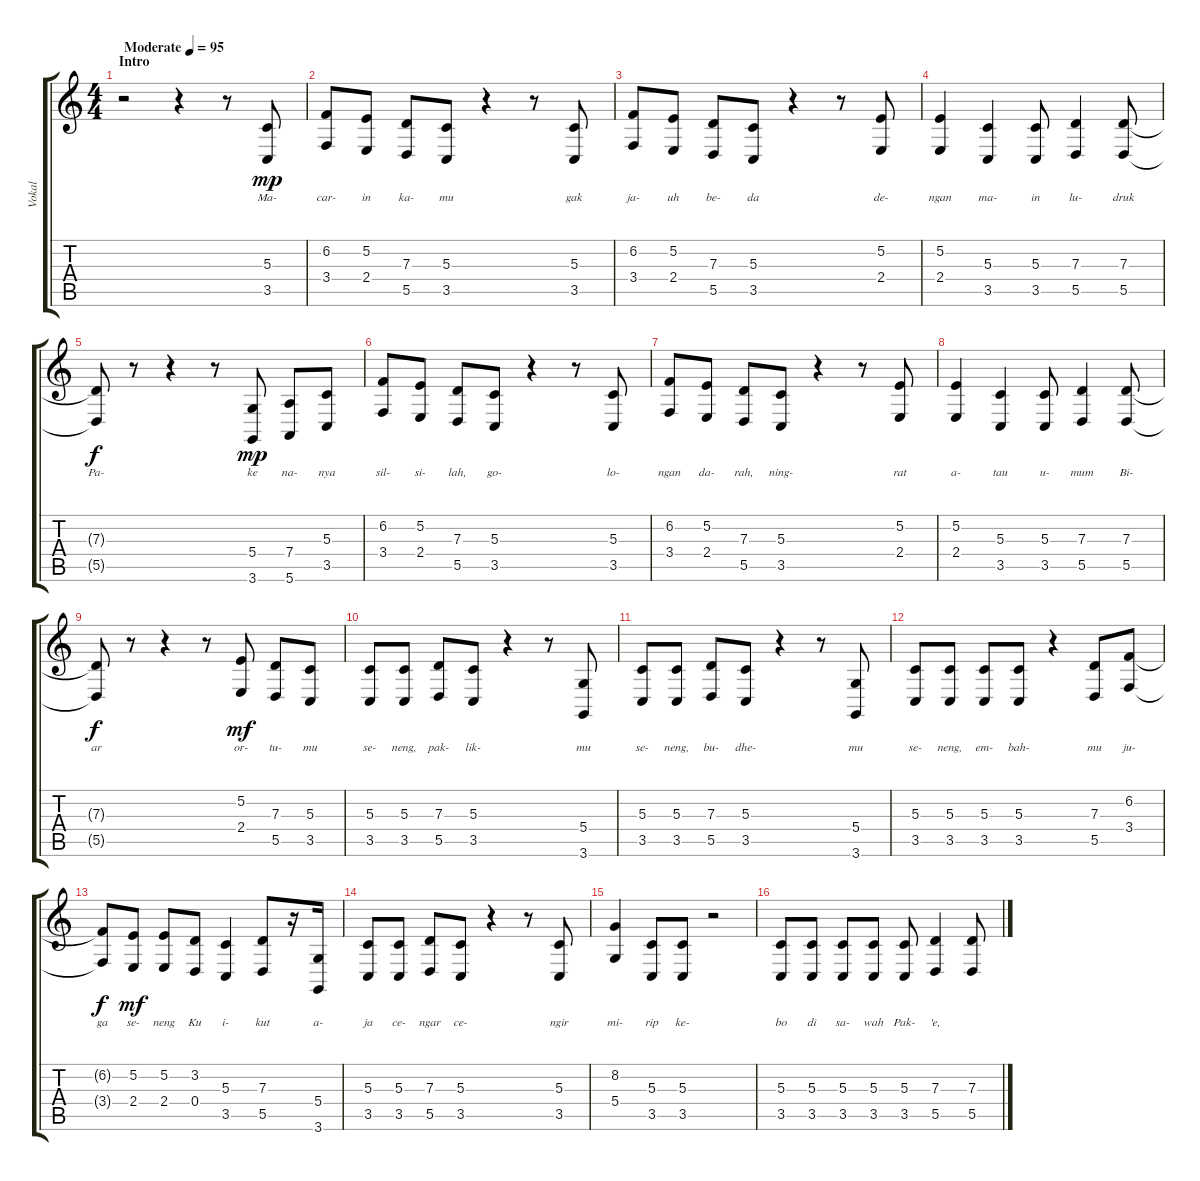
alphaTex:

\track ("Vokal" "Vokal") {instrument brasssection}
\staff {score tabs}
\tuning (E4 B3 G3 D3 A2 E2) {hide}
\ts (4 4)
\section ("" "Intro")
\tempo (95 "Moderate")
\clef g2
\ks c
r.2{dy mp instrument brasssection} r.4 r.8 (5.3 3.5).8{lyrics (0 "Ma-") lyrics (1 "") lyrics (2 "") lyrics (3 "") lyrics (4 "")} |
(6.2 3.4).8{lyrics (0 "car-") lyrics (1 "") lyrics (2 "") lyrics (3 "") lyrics (4 "")} (5.2 2.4).8{lyrics (0 "in") lyrics (1 "") lyrics (2 "") lyrics (3 "") lyrics (4 "")} (7.3 5.5).8{lyrics (0 "ka-") lyrics (1 "") lyrics (2 "") lyrics (3 "") lyrics (4 "")} (5.3 3.5).8{lyrics (0 "mu") lyrics (1 "") lyrics (2 "") lyrics (3 "") lyrics (4 "")} r.4 r.8 (5.3 3.5).8{lyrics (0 "gak") lyrics (1 "") lyrics (2 "") lyrics (3 "") lyrics (4 "")} |
(6.2 3.4).8{lyrics (0 "ja-") lyrics (1 "") lyrics (2 "") lyrics (3 "") lyrics (4 "")} (5.2 2.4).8{lyrics (0 "uh") lyrics (1 "") lyrics (2 "") lyrics (3 "") lyrics (4 "")} (7.3 5.5).8{lyrics (0 "be-") lyrics (1 "") lyrics (2 "") lyrics (3 "") lyrics (4 "")} (5.3 3.5).8{lyrics (0 "da") lyrics (1 "") lyrics (2 "") lyrics (3 "") lyrics (4 "")} r.4 r.8 (5.2 2.4).8{lyrics (0 "de-") lyrics (1 "") lyrics (2 "") lyrics (3 "") lyrics (4 "")} |
(5.2 2.4).4{lyrics (0 "ngan") lyrics (1 "") lyrics (2 "") lyrics (3 "") lyrics (4 "")} (5.3 3.5).4{lyrics (0 "ma-") lyrics (1 "") lyrics (2 "") lyrics (3 "") lyrics (4 "")} (5.3 3.5).8{lyrics (0 "in") lyrics (1 "") lyrics (2 "") lyrics (3 "") lyrics (4 "")} (7.3 5.5).4{lyrics (0 "lu-") lyrics (1 "") lyrics (2 "") lyrics (3 "") lyrics (4 "")} (7.3 5.5).8{lyrics (0 "druk") lyrics (1 "") lyrics (2 "") lyrics (3 "") lyrics (4 "")} |
(7.3{t} 5.5{t}).8{lyrics (0 "Pa-") lyrics (1 "") lyrics (2 "") lyrics (3 "") lyrics (4 "") dy f} r.8 r.4 r.8 (5.4 3.6).8{lyrics (0 "ke") lyrics (1 "") lyrics (2 "") lyrics (3 "") lyrics (4 "") dy mp} (7.4 5.6).8{lyrics (0 "na-") lyrics (1 "") lyrics (2 "") lyrics (3 "") lyrics (4 "")} (5.3 3.5).8{lyrics (0 "nya") lyrics (1 "") lyrics (2 "") lyrics (3 "") lyrics (4 "")} |
(6.2 3.4).8{lyrics (0 "sil-") lyrics (1 "") lyrics (2 "") lyrics (3 "") lyrics (4 "")} (5.2 2.4).8{lyrics (0 "si-") lyrics (1 "") lyrics (2 "") lyrics (3 "") lyrics (4 "")} (7.3 5.5).8{lyrics (0 "lah,") lyrics (1 "") lyrics (2 "") lyrics (3 "") lyrics (4 "")} (5.3 3.5).8{lyrics (0 "go-") lyrics (1 "") lyrics (2 "") lyrics (3 "") lyrics (4 "")} r.4 r.8 (5.3 3.5).8{lyrics (0 "lo-") lyrics (1 "") lyrics (2 "") lyrics (3 "") lyrics (4 "")} |
(6.2 3.4).8{lyrics (0 "ngan") lyrics (1 "") lyrics (2 "") lyrics (3 "") lyrics (4 "")} (5.2 2.4).8{lyrics (0 "da-") lyrics (1 "") lyrics (2 "") lyrics (3 "") lyrics (4 "")} (7.3 5.5).8{lyrics (0 "rah,") lyrics (1 "") lyrics (2 "") lyrics (3 "") lyrics (4 "")} (5.3 3.5).8{lyrics (0 "ning-") lyrics (1 "") lyrics (2 "") lyrics (3 "") lyrics (4 "")} r.4 r.8 (5.2 2.4).8{lyrics (0 "rat") lyrics (1 "") lyrics (2 "") lyrics (3 "") lyrics (4 "")} |
(5.2 2.4).4{lyrics (0 "a-") lyrics (1 "") lyrics (2 "") lyrics (3 "") lyrics (4 "")} (5.3 3.5).4{lyrics (0 "tau") lyrics (1 "") lyrics (2 "") lyrics (3 "") lyrics (4 "")} (5.3 3.5).8{lyrics (0 "u-") lyrics (1 "") lyrics (2 "") lyrics (3 "") lyrics (4 "")} (7.3 5.5).4{lyrics (0 "mum") lyrics (1 "") lyrics (2 "") lyrics (3 "") lyrics (4 "")} (7.3 5.5).8{lyrics (0 "Bi-") lyrics (1 "") lyrics (2 "") lyrics (3 "") lyrics (4 "")} |
(7.3{t} 5.5{t}).8{lyrics (0 "ar") lyrics (1 "") lyrics (2 "") lyrics (3 "") lyrics (4 "") dy f} r.8 r.4 r.8 (5.2 2.4).8{lyrics (0 "or-") lyrics (1 "") lyrics (2 "") lyrics (3 "") lyrics (4 "") dy mf} (7.3 5.5).8{lyrics (0 "tu-") lyrics (1 "") lyrics (2 "") lyrics (3 "") lyrics (4 "")} (5.3 3.5).8{lyrics (0 "mu") lyrics (1 "") lyrics (2 "") lyrics (3 "") lyrics (4 "")} |
(5.3 3.5).8{lyrics (0 "se-") lyrics (1 "") lyrics (2 "") lyrics (3 "") lyrics (4 "")} (5.3 3.5).8{lyrics (0 "neng,") lyrics (1 "") lyrics (2 "") lyrics (3 "") lyrics (4 "")} (7.3 5.5).8{lyrics (0 "pak-") lyrics (1 "") lyrics (2 "") lyrics (3 "") lyrics (4 "")} (5.3 3.5).8{lyrics (0 "lik-") lyrics (1 "") lyrics (2 "") lyrics (3 "") lyrics (4 "")} r.4 r.8 (5.4 3.6).8{lyrics (0 "mu") lyrics (1 "") lyrics (2 "") lyrics (3 "") lyrics (4 "")} |
(5.3 3.5).8{lyrics (0 "se-") lyrics (1 "") lyrics (2 "") lyrics (3 "") lyrics (4 "")} (5.3 3.5).8{lyrics (0 "neng,") lyrics (1 "") lyrics (2 "") lyrics (3 "") lyrics (4 "")} (7.3 5.5).8{lyrics (0 "bu-") lyrics (1 "") lyrics (2 "") lyrics (3 "") lyrics (4 "")} (5.3 3.5).8{lyrics (0 "dhe-") lyrics (1 "") lyrics (2 "") lyrics (3 "") lyrics (4 "")} r.4 r.8 (5.4 3.6).8{lyrics (0 "mu") lyrics (1 "") lyrics (2 "") lyrics (3 "") lyrics (4 "")} |
(5.3 3.5).8{lyrics (0 "se-") lyrics (1 "") lyrics (2 "") lyrics (3 "") lyrics (4 "")} (5.3 3.5).8{lyrics (0 "neng,") lyrics (1 "") lyrics (2 "") lyrics (3 "") lyrics (4 "")} (5.3 3.5).8{lyrics (0 "em-") lyrics (1 "") lyrics (2 "") lyrics (3 "") lyrics (4 "")} (5.3 3.5).8{lyrics (0 "bah-") lyrics (1 "") lyrics (2 "") lyrics (3 "") lyrics (4 "")} r.4 (7.3 5.5).8{lyrics (0 "mu") lyrics (1 "") lyrics (2 "") lyrics (3 "") lyrics (4 "")} (6.2 3.4).8{lyrics (0 "ju-") lyrics (1 "") lyrics (2 "") lyrics (3 "") lyrics (4 "")} |
(6.2{t} 3.4{t}).8{lyrics (0 "ga") lyrics (1 "") lyrics (2 "") lyrics (3 "") lyrics (4 "") dy f} (5.2 2.4).8{lyrics (0 "se-") lyrics (1 "") lyrics (2 "") lyrics (3 "") lyrics (4 "") dy mf} (5.2 2.4).8{lyrics (0 "neng") lyrics (1 "") lyrics (2 "") lyrics (3 "") lyrics (4 "")} (3.2 0.4).8{lyrics (0 "Ku") lyrics (1 "") lyrics (2 "") lyrics (3 "") lyrics (4 "")} (5.3 3.5).4{lyrics (0 "i-") lyrics (1 "") lyrics (2 "") lyrics (3 "") lyrics (4 "")} (7.3 5.5).8{lyrics (0 "kut") lyrics (1 "") lyrics (2 "") lyrics (3 "") lyrics (4 "")} r.16 (5.4 3.6).16{lyrics (0 "a-") lyrics (1 "") lyrics (2 "") lyrics (3 "") lyrics (4 "")} |
(5.3 3.5).8{lyrics (0 "ja") lyrics (1 "") lyrics (2 "") lyrics (3 "") lyrics (4 "")} (5.3 3.5).8{lyrics (0 "ce-") lyrics (1 "") lyrics (2 "") lyrics (3 "") lyrics (4 "")} (7.3 5.5).8{lyrics (0 "ngar") lyrics (1 "") lyrics (2 "") lyrics (3 "") lyrics (4 "")} (5.3 3.5).8{lyrics (0 "ce-") lyrics (1 "") lyrics (2 "") lyrics (3 "") lyrics (4 "")} r.4 r.8 (5.3 3.5).8{lyrics (0 "ngir") lyrics (1 "") lyrics (2 "") lyrics (3 "") lyrics (4 "")} |
(8.2 5.4).4{lyrics (0 "mi-") lyrics (1 "") lyrics (2 "") lyrics (3 "") lyrics (4 "")} (5.3 3.5).8{lyrics (0 "rip") lyrics (1 "") lyrics (2 "") lyrics (3 "") lyrics (4 "")} (5.3 3.5).8{lyrics (0 "ke-") lyrics (1 "") lyrics (2 "") lyrics (3 "") lyrics (4 "")} r.2 |
(5.3 3.5).8{lyrics (0 "bo") lyrics (1 "") lyrics (2 "") lyrics (3 "") lyrics (4 "")} (5.3 3.5).8{lyrics (0 "di") lyrics (1 "") lyrics (2 "") lyrics (3 "") lyrics (4 "")} (5.3 3.5).8{lyrics (0 "sa-") lyrics (1 "") lyrics (2 "") lyrics (3 "") lyrics (4 "")} (5.3 3.5).8{lyrics (0 "wah") lyrics (1 "") lyrics (2 "") lyrics (3 "") lyrics (4 "")} (5.3 3.5).8{lyrics (0 "Pak-") lyrics (1 "") lyrics (2 "") lyrics (3 "") lyrics (4 "")} (7.3 5.5).4{lyrics (0 "'e,") lyrics (1 "") lyrics (2 "") lyrics (3 "") lyrics (4 "")} (7.3 5.5).8{lyrics (0 "") lyrics (1 "") lyrics (2 "") lyrics (3 "") lyrics (4 "")}
